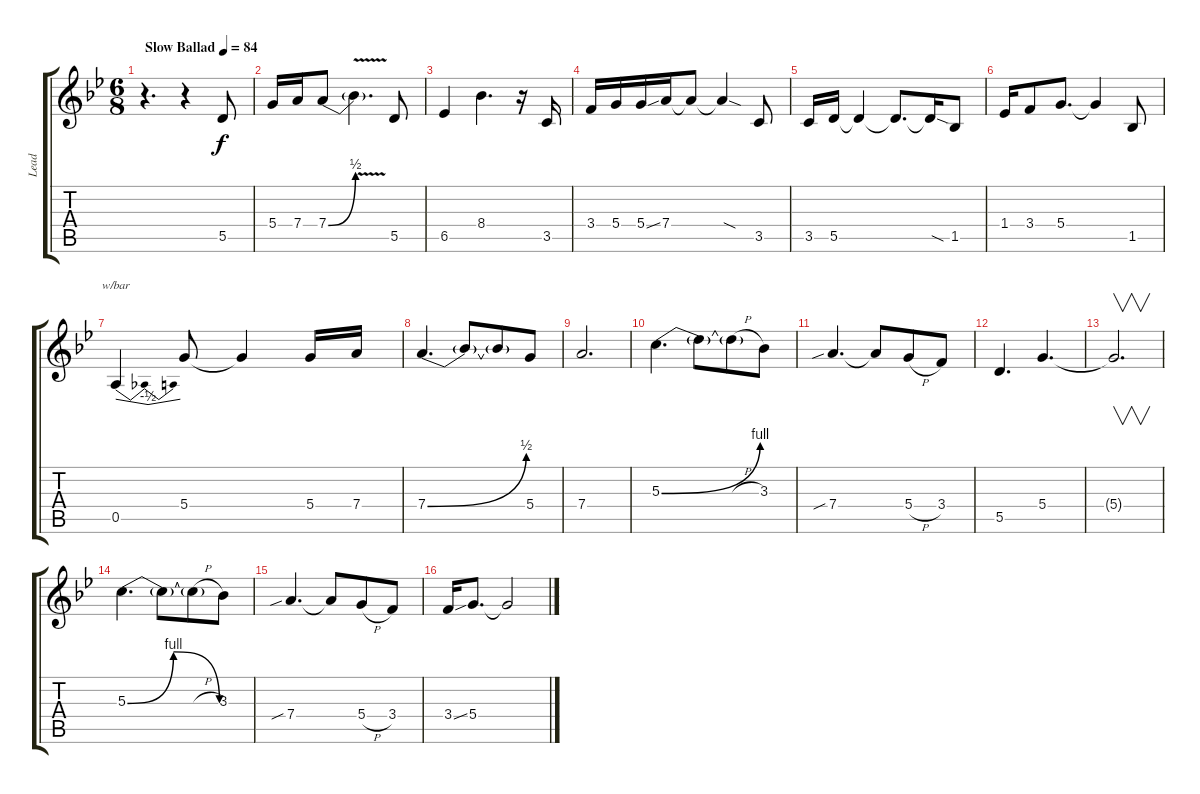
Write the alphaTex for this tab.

\track ("Lead" "Lead") {instrument distortionguitar}
\staff {score tabs}
\tuning (E4 B3 G3 D3 A2 E2) {hide}
\ts (6 8)
\tempo (84 "Slow Ballad")
\clef g2
\ks bb
r.4{d dy f instrument distortionguitar} r.4 5.5.8 |
5.4.16 7.4.16 7.4{be (bend 0 0 60 2)}.8 7.4{v t}.4{d} 5.5.8 |
6.5.4 8.4.4{d} r.16 3.5.16 |
3.4.16 5.4.16 5.4{ss}.16 7.4.16 7.4{t}.8 7.4{sod t}.4 3.5.8 |
3.5.16 5.5.16 5.5{t}.4 5.5{t}.8{d} 5.5{sod t}.16 1.5.8 |
1.4.16 3.4.8 5.4.8{d} 5.4{t}.4 1.5.8 |
0.5.4{tbe (dip default 0 0 30 -2 60 0)} 5.4.8 5.4{t}.4 5.4.16 7.4.16 |
7.4{be (bend 0 0 60 2)}.4{d} 7.4{t}.8 7.4{t}.8 5.4.8 |
7.4.2{d} |
5.3{be (bend 0 0 60 4)}.4{d} 5.3{t}.8 5.3{h t}.8 3.3.8 |
7.4{sib}.4{d} 7.4{t}.8 5.4{h}.8 3.4.8 |
5.5.4{d} 5.4.4{d} |
5.4{t}.2{v d} |
5.3{be (bendrelease 0 0 15 4 45 4 60 0)}.4{d} 5.3{t}.8 5.3{h t}.8 3.3.8 |
7.4{sib}.4{d} 7.4{t}.8 5.4{h}.8 3.4.8 |
3.4{ss}.16 5.4.8{d} 5.4{t}.2
